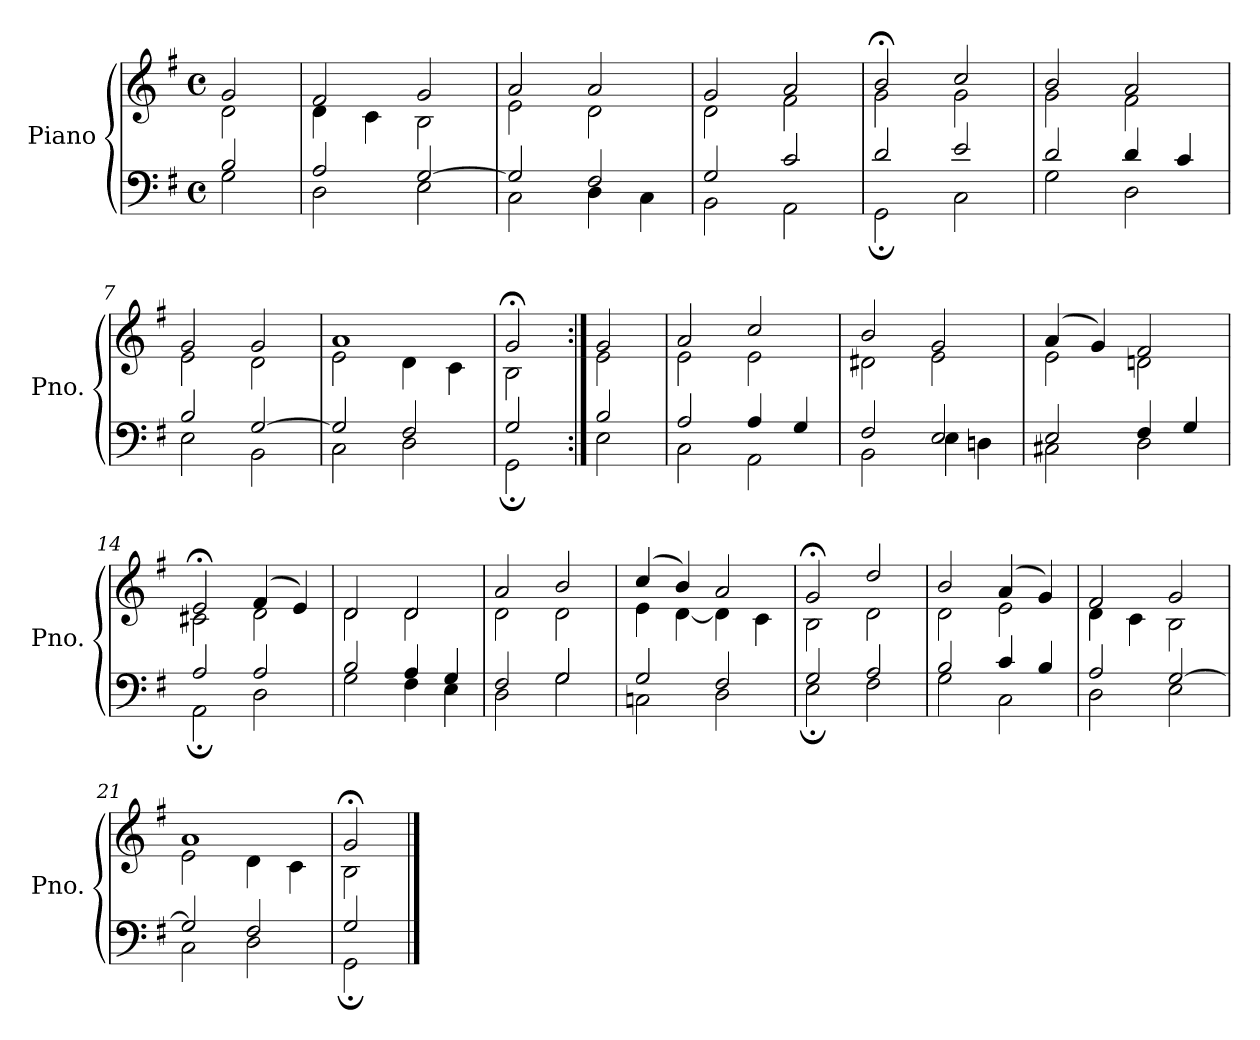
**kern	**kern
*part1	*part1
*staff2	*staff1
*I"Piano	*
*I'Pno.	*
*clefF4	*clefG2
*k[f#]	*k[f#]
*M4/4	*M4/4
*met(c)	*met(c)
=1	=1
*^	*^
2B/	2G\	2g/	2d\
=2	=2	=2	=2
2A/	2D\	2f#/	4d\
.	.	.	4c\
[2G/	2E\	2g/	2B\
=3	=3	=3	=3
2G/]	2C\	2a/	2e\
2F#/	4D\	2a/	2d\
.	4C\	.	.
=4	=4	=4	=4
2G/	2BB\	2g/	2d\
2c/	2AA\	2a/	2f#\
=5	=5	=5	=5
2d/	2GG;\	2b;</	2g\
2e/	2C\	2cc/	2g\
=6	=6	=6	=6
2d/	2G\	2b/	2g\
4d/	2D\	2a/	2f#\
4c/	.	.	.
=7	=7	=7	=7
2B/	2E\	2g/	2e\
[2G/	2BB\	2g/	2d\
!!LO:LB:g=z	!!
=8	=8	=8	=8
2G/]	2C\	1a	2e\
2F#/	2D\	.	4d\
.	.	.	4c\
=9	=9	=9	=9
2G/	2GG;\	2g;</	2B\
=10:|!	=10:|!	=10:|!	=10:|!
2B/	2E\	2g/	2e\
=11	=11	=11	=11
2A/	2C\	2a/	2e\
4A/	2AA\	2cc/	2e\
4G/	.	.	.
=12	=12	=12	=12
2F#/	2BB\	2b/	2d#X\
2E/	4E\	2g/	2e\
.	4Dn\	.	.
=13	=13	=13	=13
2E/	2C#X\	(4a/	2e\
.	.	4g/)	.
4F#/	2D\	2f#/	2dn\
4G/	.	.	.
=14	=14	=14	=14
2A/	2AA;\	2e;</	2c#X\
2A/	2D\	(4f#/	2d\
.	.	4e/)	.
=15	=15	=15	=15
2B/	2G\	2d/	2d\
4A/	4F#\	2d/	2d\
4G/	4E\	.	.
!!LO:LB:g=z	!!
=16	=16	=16	=16
2F#/	2D\	2a/	2d\
2G/	2G\	2b/	2d\
=17	=17	=17	=17
2G/	2Cn\	(4cc/	4e\
.	.	4b/)	[4d\
2F#/	2D\	2a/	4d\]
.	.	.	4c\
=18	=18	=18	=18
2G/	2E;\	2g;</	2B\
2A/	2F#\	2dd/	2d\
=19	=19	=19	=19
2B/	2G\	2b/	2d\
4c/	2C\	(4a/	2e\
4B/	.	4g/)	.
=20	=20	=20	=20
2A/	2D\	2f#/	4d\
.	.	.	4c\
[2G/	2E\	2g/	2B\
=21	=21	=21	=21
2G/]	2C\	1a	2e\
2F#/	2D\	.	4d\
.	.	.	4c\
=22	=22	=22	=22
2G/	2GG;\	2g;</	2B\
*v	*v	*	*
*	*v	*v
==	==
*-	*-
